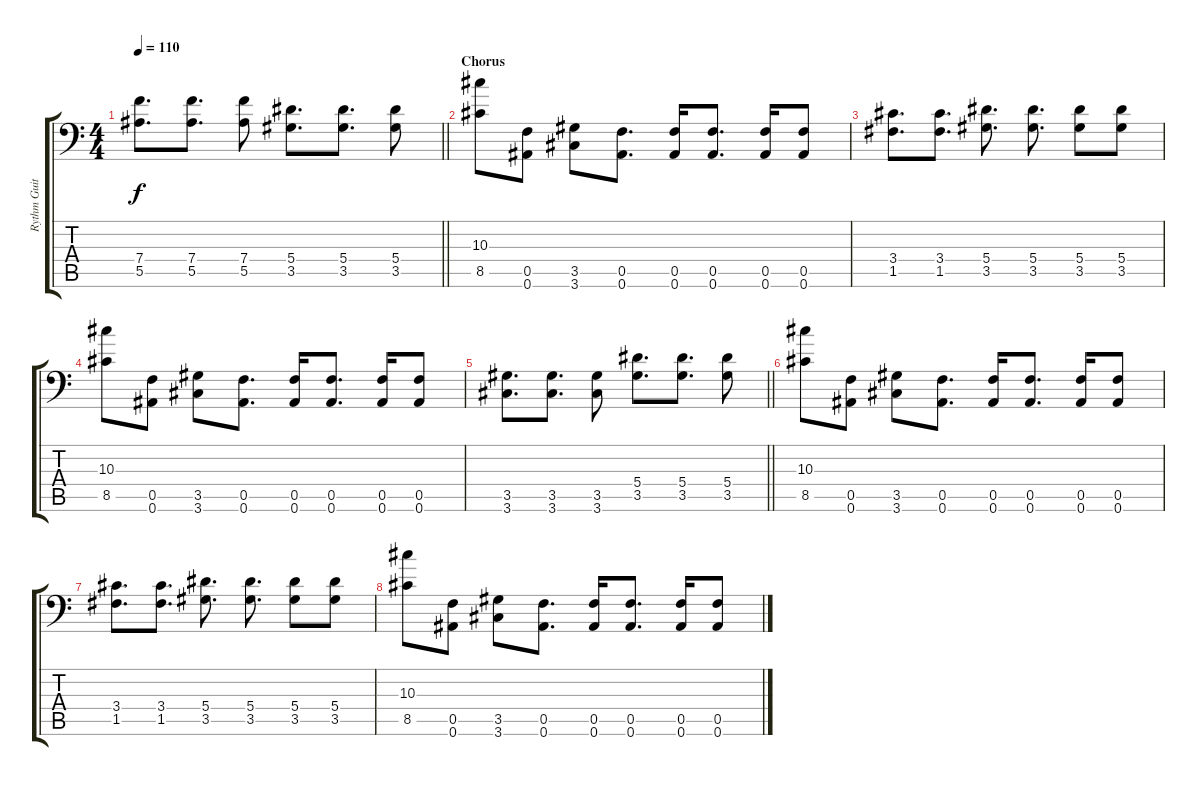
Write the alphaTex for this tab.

\track ("Rythm Guitar 1" "Rythm Guit") {instrument distortionguitar}
\staff {score tabs}
\tuning (C4 G3 Eb3 Bb2 F2 Bb1) {hide}
\ts (4 4)
\tempo 110
\clef f4
\barLineRight lightlight
\ks c
(7.4 5.5).8{d dy f} (7.4 5.5).8{d} (7.4 5.5).8 (5.4 3.5).8{d} (5.4 3.5).8{d} (5.4 3.5).8 |
\section ("" "Chorus")
(10.3 8.5).8 (0.5 0.6).8 (3.5 3.6).8 (0.5 0.6).8{d} (0.5 0.6).16 (0.5 0.6).8{d} (0.5 0.6).16 (0.5 0.6).8 |
(3.4 1.5).8{d} (3.4 1.5).8{d} (5.4 3.5).8{d} (5.4 3.5).8{d} (5.4 3.5).8 (5.4 3.5).8 |
(10.3 8.5).8 (0.5 0.6).8 (3.5 3.6).8 (0.5 0.6).8{d} (0.5 0.6).16 (0.5 0.6).8{d} (0.5 0.6).16 (0.5 0.6).8 |
\barLineRight lightlight
(3.5 3.6).8{d} (3.5 3.6).8{d} (3.5 3.6).8 (5.4 3.5).8{d} (5.4 3.5).8{d} (5.4 3.5).8 |
(10.3 8.5).8 (0.5 0.6).8 (3.5 3.6).8 (0.5 0.6).8{d} (0.5 0.6).16 (0.5 0.6).8{d} (0.5 0.6).16 (0.5 0.6).8 |
(3.4 1.5).8{d} (3.4 1.5).8{d} (5.4 3.5).8{d} (5.4 3.5).8{d} (5.4 3.5).8 (5.4 3.5).8 |
(10.3 8.5).8 (0.5 0.6).8 (3.5 3.6).8 (0.5 0.6).8{d} (0.5 0.6).16 (0.5 0.6).8{d} (0.5 0.6).16 (0.5 0.6).8
